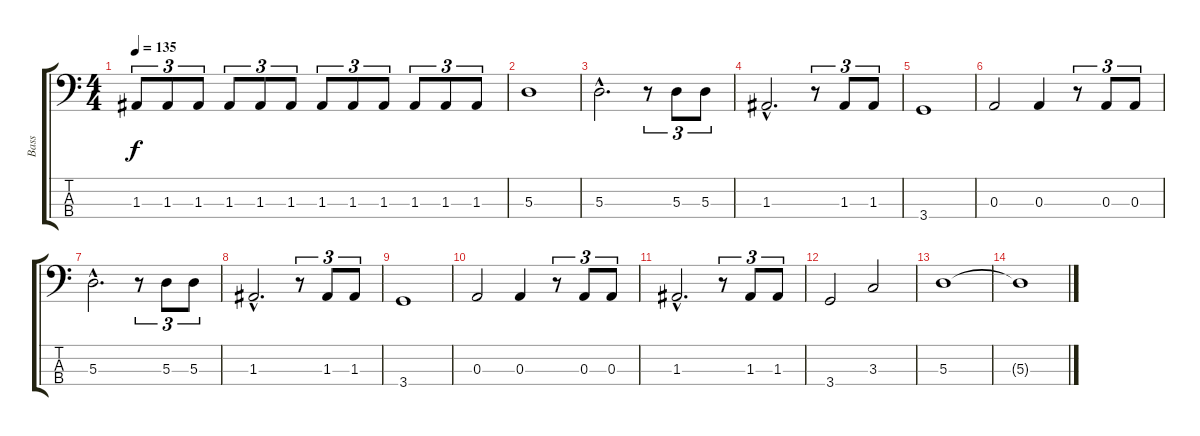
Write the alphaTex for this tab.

\track ("Bass" "Bass") {instrument electricbasspick}
\staff {score tabs}
\tuning (G2 D2 A1 E1) {hide}
\ts (4 4)
\tempo 135
\clef f4
\ks c
1.3.8{tu (3 2) dy f} 1.3.8{tu (3 2)} 1.3.8{tu (3 2)} 1.3.8{tu (3 2)} 1.3.8{tu (3 2)} 1.3.8{tu (3 2)} 1.3.8{tu (3 2)} 1.3.8{tu (3 2)} 1.3.8{tu (3 2)} 1.3.8{tu (3 2)} 1.3.8{tu (3 2)} 1.3.8{tu (3 2)} |
5.3.1 |
5.3{hac}.2{d} r.8{tu (3 2)} 5.3.8{tu (3 2)} 5.3.8{tu (3 2)} |
1.3{hac}.2{d} r.8{tu (3 2)} 1.3.8{tu (3 2)} 1.3.8{tu (3 2)} |
3.4.1 |
0.3.2 0.3.4 r.8{tu (3 2)} 0.3.8{tu (3 2)} 0.3.8{tu (3 2)} |
5.3{hac}.2{d} r.8{tu (3 2)} 5.3.8{tu (3 2)} 5.3.8{tu (3 2)} |
1.3{hac}.2{d} r.8{tu (3 2)} 1.3.8{tu (3 2)} 1.3.8{tu (3 2)} |
3.4.1 |
0.3.2 0.3.4 r.8{tu (3 2)} 0.3.8{tu (3 2)} 0.3.8{tu (3 2)} |
1.3{hac}.2{d} r.8{tu (3 2)} 1.3.8{tu (3 2)} 1.3.8{tu (3 2)} |
3.4.2 3.3.2 |
5.3.1 |
5.3{t}.1
